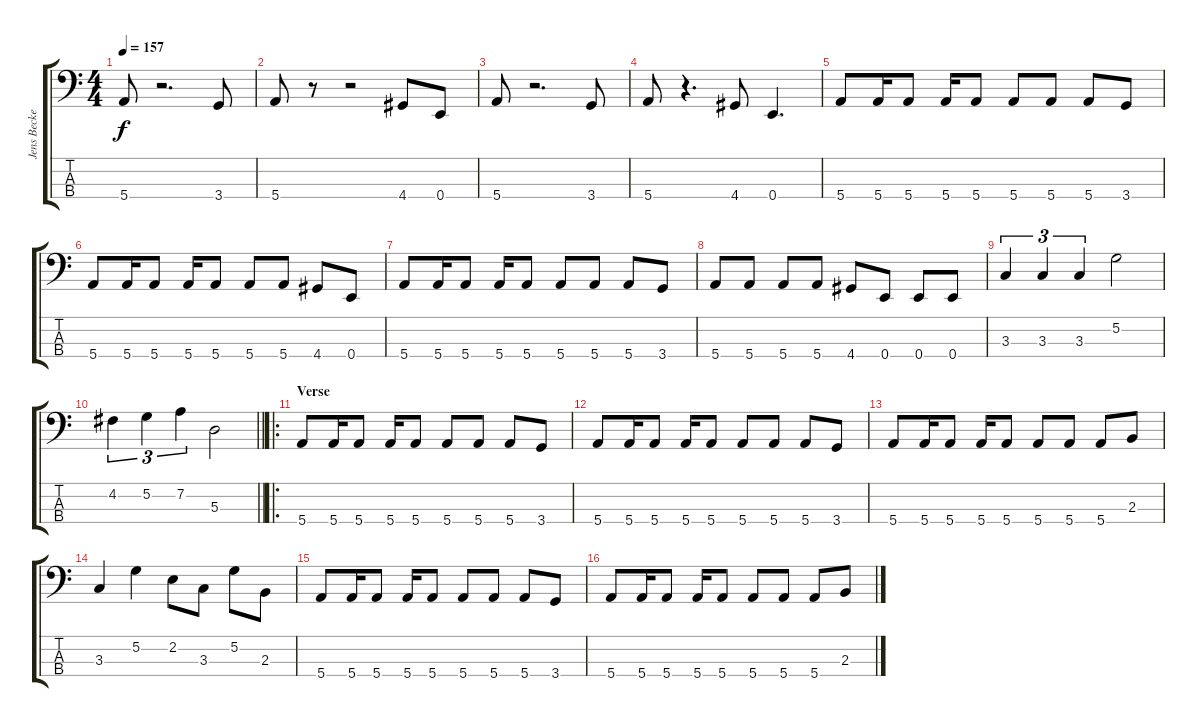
\track ("Jens Becker" "Jens Becke") {instrument electricbasspick}
\staff {score tabs}
\tuning (G2 D2 A1 E1) {hide}
\ts (4 4)
\tempo 157
\clef f4
\ks c
5.4.8{dy f instrument electricbasspick} r.2{d} 3.4.8 |
5.4.8 r.8 r.2 4.4.8 0.4.8 |
5.4.8 r.2{d} 3.4.8 |
5.4.8 r.4{d} 4.4.8 0.4.4{d} |
5.4.8 5.4.16 5.4.8 5.4.16 5.4.8 5.4.8 5.4.8 5.4.8 3.4.8 |
5.4.8 5.4.16 5.4.8 5.4.16 5.4.8 5.4.8 5.4.8 4.4.8 0.4.8 |
5.4.8 5.4.16 5.4.8 5.4.16 5.4.8 5.4.8 5.4.8 5.4.8 3.4.8 |
5.4.8 5.4.8 5.4.8 5.4.8 4.4.8 0.4.8 0.4.8 0.4.8 |
3.3.4{tu (3 2)} 3.3.4{tu (3 2)} 3.3.4{tu (3 2)} 5.2.2 |
\barLineRight lightlight
4.2.4{tu (3 2)} 5.2.4{tu (3 2)} 7.2.4{tu (3 2)} 5.3.2 |
\ro
\section ("" "Verse")
5.4.8 5.4.16 5.4.8 5.4.16 5.4.8 5.4.8 5.4.8 5.4.8 3.4.8 |
5.4.8 5.4.16 5.4.8 5.4.16 5.4.8 5.4.8 5.4.8 5.4.8 3.4.8 |
5.4.8 5.4.16 5.4.8 5.4.16 5.4.8 5.4.8 5.4.8 5.4.8 2.3.8 |
3.3.4 5.2.4 2.2.8 3.3.8 5.2.8 2.3.8 |
5.4.8 5.4.16 5.4.8 5.4.16 5.4.8 5.4.8 5.4.8 5.4.8 3.4.8 |
5.4.8 5.4.16 5.4.8 5.4.16 5.4.8 5.4.8 5.4.8 5.4.8 2.3.8
